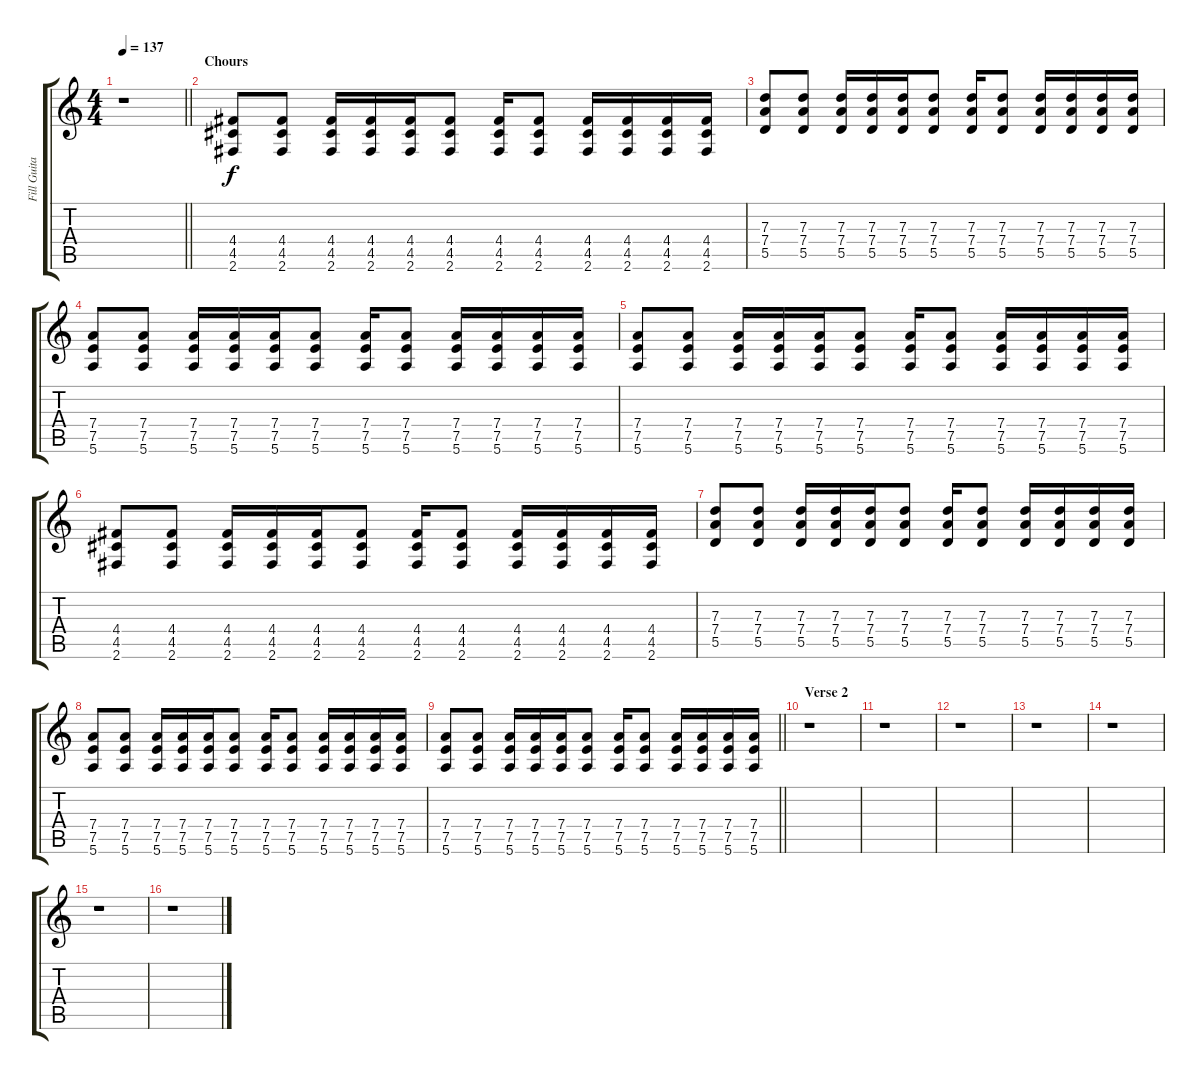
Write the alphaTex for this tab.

\track ("Fill Guitar" "Fill Guita") {instrument distortionguitar}
\staff {score tabs}
\tuning (E4 B3 G3 D3 A2 E2) {hide}
\ts (4 4)
\tempo 137
\clef g2
\barLineRight lightlight
\ks c
r.1{dy f} |
\section ("" "Chours")
(4.4 4.5 2.6).8 (4.4 4.5 2.6).8 (4.4 4.5 2.6).16 (4.4 4.5 2.6).16 (4.4 4.5 2.6).16 (4.4 4.5 2.6).8 (4.4 4.5 2.6).16 (4.4 4.5 2.6).8 (4.4 4.5 2.6).16 (4.4 4.5 2.6).16 (4.4 4.5 2.6).16 (4.4 4.5 2.6).16 |
(7.3 7.4 5.5).8 (7.3 7.4 5.5).8 (7.3 7.4 5.5).16 (7.3 7.4 5.5).16 (7.3 7.4 5.5).16 (7.3 7.4 5.5).8 (7.3 7.4 5.5).16 (7.3 7.4 5.5).8 (7.3 7.4 5.5).16 (7.3 7.4 5.5).16 (7.3 7.4 5.5).16 (7.3 7.4 5.5).16 |
(7.4 7.5 5.6).8 (7.4 7.5 5.6).8 (7.4 7.5 5.6).16 (7.4 7.5 5.6).16 (7.4 7.5 5.6).16 (7.4 7.5 5.6).8 (7.4 7.5 5.6).16 (7.4 7.5 5.6).8 (7.4 7.5 5.6).16 (7.4 7.5 5.6).16 (7.4 7.5 5.6).16 (7.4 7.5 5.6).16 |
(7.4 7.5 5.6).8 (7.4 7.5 5.6).8 (7.4 7.5 5.6).16 (7.4 7.5 5.6).16 (7.4 7.5 5.6).16 (7.4 7.5 5.6).8 (7.4 7.5 5.6).16 (7.4 7.5 5.6).8 (7.4 7.5 5.6).16 (7.4 7.5 5.6).16 (7.4 7.5 5.6).16 (7.4 7.5 5.6).16 |
(4.4 4.5 2.6).8 (4.4 4.5 2.6).8 (4.4 4.5 2.6).16 (4.4 4.5 2.6).16 (4.4 4.5 2.6).16 (4.4 4.5 2.6).8 (4.4 4.5 2.6).16 (4.4 4.5 2.6).8 (4.4 4.5 2.6).16 (4.4 4.5 2.6).16 (4.4 4.5 2.6).16 (4.4 4.5 2.6).16 |
(7.3 7.4 5.5).8 (7.3 7.4 5.5).8 (7.3 7.4 5.5).16 (7.3 7.4 5.5).16 (7.3 7.4 5.5).16 (7.3 7.4 5.5).8 (7.3 7.4 5.5).16 (7.3 7.4 5.5).8 (7.3 7.4 5.5).16 (7.3 7.4 5.5).16 (7.3 7.4 5.5).16 (7.3 7.4 5.5).16 |
(7.4 7.5 5.6).8 (7.4 7.5 5.6).8 (7.4 7.5 5.6).16 (7.4 7.5 5.6).16 (7.4 7.5 5.6).16 (7.4 7.5 5.6).8 (7.4 7.5 5.6).16 (7.4 7.5 5.6).8 (7.4 7.5 5.6).16 (7.4 7.5 5.6).16 (7.4 7.5 5.6).16 (7.4 7.5 5.6).16 |
\barLineRight lightlight
(7.4 7.5 5.6).8 (7.4 7.5 5.6).8 (7.4 7.5 5.6).16 (7.4 7.5 5.6).16 (7.4 7.5 5.6).16 (7.4 7.5 5.6).8 (7.4 7.5 5.6).16 (7.4 7.5 5.6).8 (7.4 7.5 5.6).16 (7.4 7.5 5.6).16 (7.4 7.5 5.6).16 (7.4 7.5 5.6).16 |
\section ("" "Verse 2")
r.1 |
r.1 |
r.1 |
r.1 |
r.1 |
r.1 |
r.1
